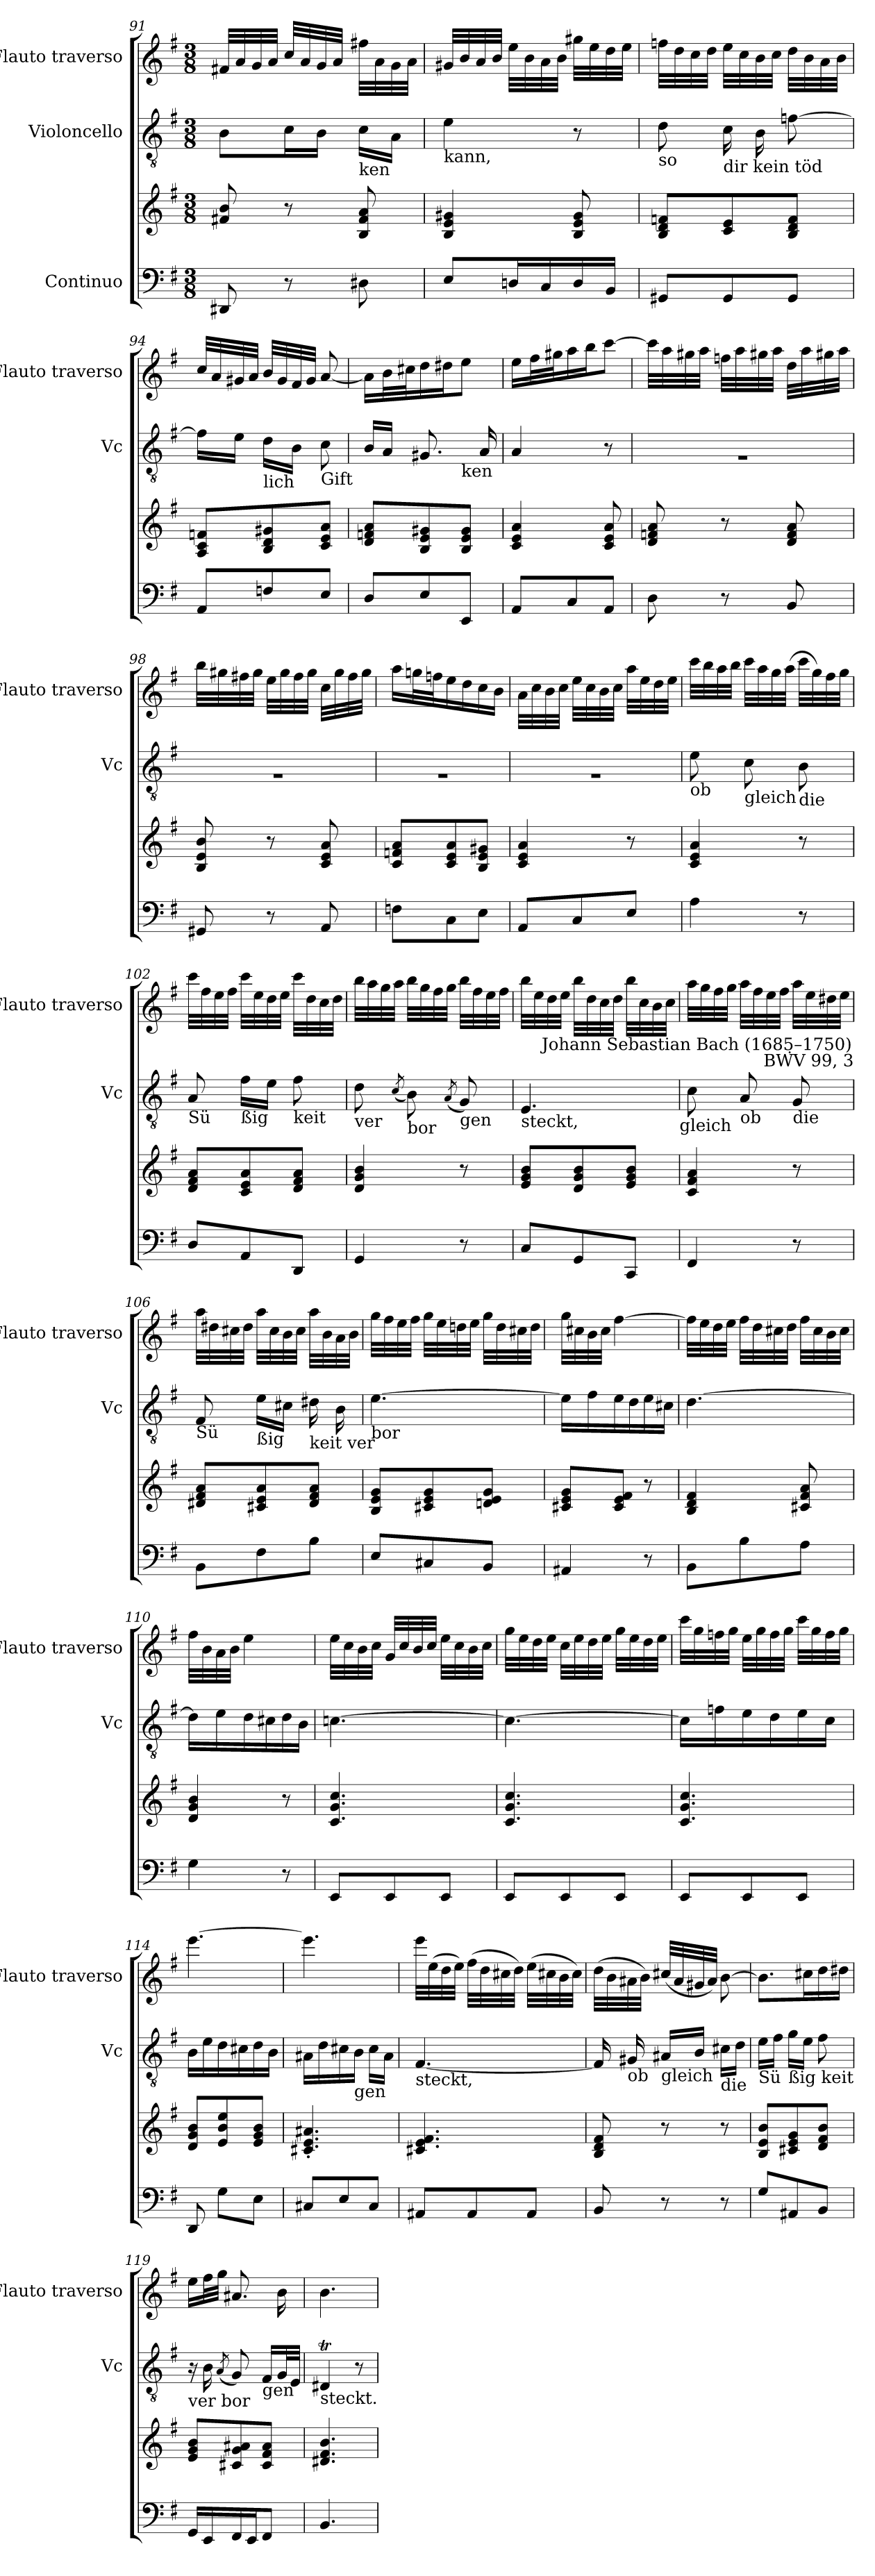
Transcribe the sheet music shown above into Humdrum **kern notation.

**kern	**kern	**kern	**kern
*part3	*part3	*part2	*part1
*staff4	*staff3	*staff2	*staff1
*I"Continuo	*	*I"Violoncello	*I"Flauto traverso
*	*	*I'Vc	*I'Flauto traverso
!!LO:LB:g=z
*clefF4	*clefG2	*clefGv2	*clefG2
*k[f#]	*k[f#]	*k[f#]	*k[f#]
*G:	*G:	*G:	*G:
*M3/8	*M3/8	*M3/8	*M3/8
=91	=91	=91	=91
8DD#X/	8f#X/ 8b/	8B\L	32f#X/LLL
.	.	.	32a/
.	.	.	32g/
.	.	.	32a/JJJ
8r	8r	16c\L	32cc/LLL
.	.	.	32a/
.	.	16B\JJ	32g/
.	.	.	32a/JJJ
!	!	!LO:TX:b:t=ken	!
8D#X\	8B/ 8f#/ 8a/	16c\LL	32ff#X\LLL
.	.	.	32a\
.	.	16A\JJ	32g\
.	.	.	32a\JJJ
=92	=92	=92	=92
!	!	!LO:TX:b:t=kann,	!
8E/L	4B/ 4e/ 4g#X/	4e\	32g#X/LLL
.	.	.	32b/
.	.	.	32a/
.	.	.	32b/JJJ
16Dn/L	.	.	32ee\LLL
.	.	.	32b\
16C/	.	.	32a\
.	.	.	32b\JJJ
16D/	8B/ 8e/ 8g#/	8r	32gg#X\LLL
.	.	.	32ee\
16BB/JJ	.	.	32dd\
.	.	.	32ee\JJJ
=93	=93	=93	=93
!	!	!LO:TX:b:t=so	!
8GG#X/L	8B/ 8d/ 8fn/L	8d\	32ffn\LLL
.	.	.	32dd\
.	.	.	32cc\
.	.	.	32dd\JJJ
!	!	!LO:TX:b:t=dir kein töd	!
8GG#/	8c/ 8e/	16c\	32ee\LLL
.	.	.	32cc\
.	.	16B\	32b\
.	.	.	32cc\JJJ
8GG#/J	8B/ 8d/ 8f/J	[>8fn\	32dd\LLL
.	.	.	32b\
.	.	.	32a\
.	.	.	32b\JJJ
=94	=94	=94	=94
8AA/L	8A/ 8c/ 8fn/L	16f\LL]	32cc/LLL
.	.	.	32a/
.	.	16e\JJ	32g#X/
.	.	.	32a/JJJ
!	!	!LO:TX:b:t=lich	!
8Fn/	8B/ 8d/ 8g#X/	16d\LL	32b/LLL
.	.	.	32g#/
.	.	16B\JJ	32f#/
.	.	.	32g#/JJJ
!	!	!LO:TX:b:t=Gift	!
8E/J	8c/ 8e/ 8a/J	8c\	[<8a/
=95	=95	=95	=95
!	!	!LO:TX:b:t=ein schen	!
*	*	*^	*
8D/L	8d/ 8fn/ 8a/L	16B/LL	4ryy	16a\LL]
.	.	16A/JJ	.	32b\L
.	.	.	.	32cc#X\J
8E/	8B/ 8e/ 8g#X/	8.G#X/	.	16dd\
.	.	.	.	16dd#X\J
!	!	!	!LO:TX:b:t=ken	!
8EE/J	8B/ 8e/ 8g#/J	.	8ryy	8ee\J
.	.	16A/	.	.
!!LO:LB:g=z
=96	=96	=96	=96	=96
!	!	!LO:TX:b:t=kann,	!	!
*	*	*v	*v	*
8AA/L	4c/ 4e/ 4a/	4A/	16ee\LL
.	.	.	32ff#\L
.	.	.	32gg#X\J
8C/	.	.	16aa\
.	.	.	16bb\J
8AA/J	8c/ 8e/ 8a/	8r	[>8ccc\J
=97	=97	=97	=97
!	!	!LO:N:vis=1	!
8D\	8d/ 8fn/ 8a/	4.rA	32ccc\LLL]
.	.	.	32aa\
.	.	.	32gg#X\
.	.	.	32aa\JJJ
8r	8r	.	32ffn\LLL
.	.	.	32aa\
.	.	.	32gg#X\
.	.	.	32aa\JJJ
8BB/	8d/ 8f/ 8a/	.	32dd\LLL
.	.	.	32aa\
.	.	.	32gg#X\
.	.	.	32aa\JJJ
=98	=98	=98	=98
!	!	!LO:N:vis=1	!
8GG#X/	8B/ 8e/ 8b/	4.rA	32bb\LLL
.	.	.	32gg#X\
.	.	.	32ff#X\
.	.	.	32gg#\JJJ
8r	8r	.	32ee\LLL
.	.	.	32gg#\
.	.	.	32ff#\
.	.	.	32gg#\JJJ
8AA/	8c/ 8e/ 8a/	.	32cc\LLL
.	.	.	32gg#\
.	.	.	32ff#\
.	.	.	32gg#\JJJ
=99	=99	=99	=99
!	!	!LO:N:vis=1	!
8Fn\L	8c/ 8fn/ 8a/L	4.rA	16aa\LL
.	.	.	32ggn\L
.	.	.	32ffn\J
8C\	8c/ 8e/ 8a/	.	16ee\
.	.	.	16dd\
8E\J	8B/ 8e/ 8g#X/J	.	16cc\
.	.	.	16b\JJ
=100	=100	=100	=100
!	!	!LO:N:vis=1	!
8AA/L	4c/ 4e/ 4a/	4.rA	32a\LLL
.	.	.	32cc\
.	.	.	32b\
.	.	.	32cc\JJJ
8C/	.	.	32ee\LLL
.	.	.	32cc\
.	.	.	32b\
.	.	.	32cc\JJJ
8E/J	8r	.	32aa\LLL
.	.	.	32ee\
.	.	.	32dd\
.	.	.	32ee>\JJJ
!!LO:PB:g=z
=101	=101	=101	=101
!	!	!LO:TX:b:t=ob	!
4A\	4c/ 4e/ 4a/	8e\	32ccc\LLL
.	.	.	32bb\
.	.	.	32aa\
.	.	.	32bb\JJJ
!	!	!LO:TX:b:t=gleich	!
.	.	8c\	32ccc\LLL
.	.	.	32aa\
.	.	.	32gg\
.	.	.	(<32aa\JJJ
!	!	!LO:TX:b:t=die	!
8r	8r	8B\	32ccc\LLL
.	.	.	32gg\)
.	.	.	32ff#\
.	.	.	32gg\JJJ
=102	=102	=102	=102
!	!	!LO:TX:b:t=Sü	!
8D/L	8d/ 8f#/ 8a/L	8A/	32ccc\LLL
.	.	.	32ff#\
.	.	.	32ee\
.	.	.	32ff#\JJJ
!	!	!LO:TX:b:t=ßig	!
8AA/	8c/ 8e/ 8a/	16f#\LL	32ccc\LLL
.	.	.	32ee\
.	.	16e\JJ	32dd\
.	.	.	32ee\JJJ
!	!	!LO:TX:b:t=keit	!
8DD/J	8d/ 8f#/ 8a/J	8f#\	32ccc\LLL
.	.	.	32dd\
.	.	.	32cc\
.	.	.	32dd\JJJ
=103	=103	=103	=103
!	!	!LO:TX:b:t=ver	!
4GG/	4d/ 4g/ 4b/	8d\	32bb\LLL
.	.	.	32aa\
.	.	.	32gg\
.	.	.	32aa\JJJ
.	.	(<8qc/	.
!	!	!LO:TX:b:t=bor	!
.	.	8B\)	32bb\LLL
.	.	.	32gg\
.	.	.	32ff#\
.	.	.	32gg\JJJ
.	.	(<8qA/	.
!	!	!LO:TX:b:t=gen	!
8r	8r	8G/)	32bb\LLL
.	.	.	32ff#\
.	.	.	32ee\
.	.	.	32ff#\JJJ
=104	=104	=104	=104
!	!	!LO:TX:b:t=steckt,	!
8C/L	8e/ 8g/ 8b/L	4.E/	32bb\LLL
.	.	.	32ee\
.	.	.	32dd\
.	.	.	32ee\JJJ
8GG/	8d/ 8g/ 8b/	.	32bb\LLL
.	.	.	32dd\
.	.	.	32cc\
.	.	.	32dd\JJJ
8CC/J	8e/ 8g/ 8b/J	.	32bb\LLL
.	.	.	32cc\
.	.	.	32b\
.	.	.	32cc\JJJ
!	!	!LO:TX:b:t=gleich	!
=105	=105	=105	=105
4FF#/	4c/ 4f#/ 4a/	8c\	32aa\LLL
.	.	.	32gg\
.	.	.	32ff#\
.	.	.	32gg\JJJ
!	!	!LO:TX:b:t=ob	!
.	.	8A/	32aa\LLL
.	.	.	32ff#\
.	.	.	32ee\
.	.	.	32ff#\JJJ
!	!	!LO:TX:b:t=die	!
8r	8r	8G/	32aa\LLL
.	.	.	32ee\
.	.	.	32dd#X\
.	.	.	32ee\JJJ
!	!	!LO:TX:a:rj:t=Johann Sebastian Bach (1685̣–1750)\nBWV 99, 3	!
!!LO:LB:g=z
=106	=106	=106	=106
!	!	!LO:TX:b:t=Sü	!
8BB\L	8d#X/ 8f#/ 8a/L	8F#/	32aa\LLL
.	.	.	32dd#X\
.	.	.	32cc#X\
.	.	.	32dd#\JJJ
!	!	!LO:TX:b:t=ßig	!
8F#\	8c#X/ 8e/ 8a/	16e\LL	32aa\LLL
.	.	.	32cc#\
.	.	16c#X\JJ	32b\
.	.	.	32cc#\JJJ
!	!	!LO:TX:b:t=keit ver	!
8B\J	8d#/ 8f#/ 8a/J	16d#X\	32aa\LLL
.	.	.	32b\
.	.	16B\	32a\
.	.	.	32b\JJJ
=107	=107	=107	=107
!	!	!LO:TX:b:t=bor	!
8E/L	8B/ 8e/ 8g/L	[>4.e\	32gg\LLL
.	.	.	32ff#\
.	.	.	32ee\
.	.	.	32ff#\JJJ
8C#X/	8c#X/ 8e/ 8g/	.	32gg\LLL
.	.	.	32ee\
.	.	.	32ddn\
.	.	.	32ee\JJJ
8BB/J	8dn/ 8e/ 8g/J	.	32gg\LLL
.	.	.	32dd\
.	.	.	32cc#X\
.	.	.	32dd\JJJ
=108	=108	=108	=108
4AA#X/	8c#X/ 8e/ 8g/L	16e\LL]	32gg\LLL
.	.	.	32cc#X\
.	.	16f#\	32b\
.	.	.	32cc#\JJJ
.	8c#/ 8e/ 8f#/J	16e\	[>4ff#\
.	.	16d\	.
8r	8r	16e\	.
.	.	16c#X\JJ	.
=109	=109	=109	=109
8BB\L	4B/ 4d/ 4f#/	[>4.d\	32ff#\LLL]
.	.	.	32ee\
.	.	.	32dd\
.	.	.	32ee\JJJ
8B\	.	.	32ff#\LLL
.	.	.	32dd\
.	.	.	32cc#X\
.	.	.	32dd\JJJ
8A\J	8c#X/ 8f#/ 8a/	.	32ff#\LLL
.	.	.	32cc#\
.	.	.	32b\
.	.	.	32cc#\JJJ
=110	=110	=110	=110
4G\	4d/ 4g/ 4b/	16d\LL]	32ff#\LLL
.	.	.	32b\
.	.	16e\	32a\
.	.	.	32b\JJJ
.	.	16d\	4ee\
.	.	16c#X\	.
8r	8r	16d\	.
.	.	16B\JJ	.
!!LO:LB:g=z
=111	=111	=111	=111
8EE/L	4.c/ 4.g/ 4.cc/	[>4.cn\	32ee\LLL
.	.	.	32cc\
.	.	.	32b\
.	.	.	32cc\JJJ
8EE/	.	.	32g/LLL
.	.	.	32cc/
.	.	.	32b/
.	.	.	32cc/JJJ
8EE/J	.	.	32ee\LLL
.	.	.	32cc\
.	.	.	32b\
.	.	.	32cc\JJJ
=112	=112	=112	=112
8EE/L	4.c/ 4.g/ 4.cc/	4.c\_	32gg\LLL
.	.	.	32ee\
.	.	.	32dd\
.	.	.	32ee\JJJ
8EE/	.	.	32cc\LLL
.	.	.	32ee\
.	.	.	32dd\
.	.	.	32ee\JJJ
8EE/J	.	.	32gg\LLL
.	.	.	32ee\
.	.	.	32dd\
.	.	.	32ee\JJJ
=113	=113	=113	=113
8EE/L	4.c/ 4.g/ 4.cc/	16c\LL]	32ccc\LLL
.	.	.	32gg\
.	.	16fn\	32ffn\
.	.	.	32gg\JJJ
8EE/	.	16e\	32ee\LLL
.	.	.	32gg\
.	.	16d\	32ff\
.	.	.	32gg\JJJ
8EE/J	.	16e\	32ccc\LLL
.	.	.	32gg\
.	.	16c\JJ	32ff\
.	.	.	32gg\JJJ
=114	=114	=114	=114
8DD/	8d/ 8g/ 8b/L	16B\LL	[>4.eee\
.	.	16e\	.
8G\L	8e/ 8b/ 8ee/	16d\	.
.	.	16c#X\	.
8E\J	8e/ 8g/ 8b/J	16d\	.
.	.	16B\JJ	.
=115	=115	=115	=115
8C#X/L	4.c#X/'< 4.e/'< 4.a#X/'<	16A#X\LL	4.eee\]
.	.	16d\	.
8E/	.	16c#X\	.
!	!	!LO:TX:b:t=gen	!
.	.	16B\JJ	.
8C#/J	.	16c#\LL	.
.	.	16A#\JJ	.
!!LO:LB:g=z
=116	=116	=116	=116
!	!	!LO:TX:b:t=steckt,	!
8AA#X/L	4.c#X/ 4.e/ 4.f#/	[<4.F#/	32eee\LLL
.	.	.	(>32ee\
.	.	.	32dd\
.	.	.	32ee\JJJ)
8AA#/	.	.	(>32ff#\LLL
.	.	.	32dd\
.	.	.	32cc#X\
.	.	.	32dd\JJJ)
8AA#/J	.	.	(>32ee\LLL
.	.	.	32cc#X\
.	.	.	32b\
.	.	.	32cc#\JJJ)
=117	=117	=117	=117
8BB/	8B/ 8d/ 8f#/	16F#/]	(>32dd\LLL
.	.	.	32b\
!	!	!LO:TX:b:t=ob	!
.	.	16G#X/	32a#X\
.	.	.	32b\JJJ)
!	!	!LO:TX:b:t=gleich	!
8r	8r	16A#X/LL	(<32cc#X/LLL
.	.	.	32a#/
.	.	16B/JJ	32g#X/
.	.	.	32a#/JJJ)
!	!	!LO:TX:b:t=die	!
8r	8r	16c#X\LL	[>8b\
.	.	16d\JJ	.
=118	=118	=118	=118
!	!	!LO:TX:b:t=Sü	!
8G/L	8B/ 8e/ 8b/L	16e\LL	8.b\L]
.	.	16f#\JJ	.
!	!	!LO:TX:b:t=ßig keit	!
8AA#X/	8c#X/ 8e/ 8g/	16g\LL	.
.	.	16e\JJ	16cc#X\L
8BB/J	8d/ 8f#/ 8b/J	8f#\	16dd\
.	.	.	16dd#X\JJ
=119	=119	=119	=119
!	!	!LO:TX:b:t=ver bor	!
16GG/LL	8e/ 8g/ 8b/L	16rA	16ee\LL
16EE/	.	16B\	32ff#\L
.	.	.	32gg\JJJ
.	.	(<8qA/	.
16FF#/	8c#X/ 8g/ 8a#X/	8G/)	8.a#X/
16EE/J	.	.	.
!	!	!LO:TX:b:t=gen	!
8FF#/J	8c#/ 8f#/ 8a#/J	16F#/LL	.
.	.	32G/L	16b\
.	.	32E/JJJ	.
=120	=120	=120	=120
!	!	!LO:TX:b:t=steckt.	!
4.BB/	4.d#X/ 4.f#/ 4.b/	4D#Xt/	4.b\
.	.	8r	.
=!	=!	=!	=!
*-	*-	*-	*-
